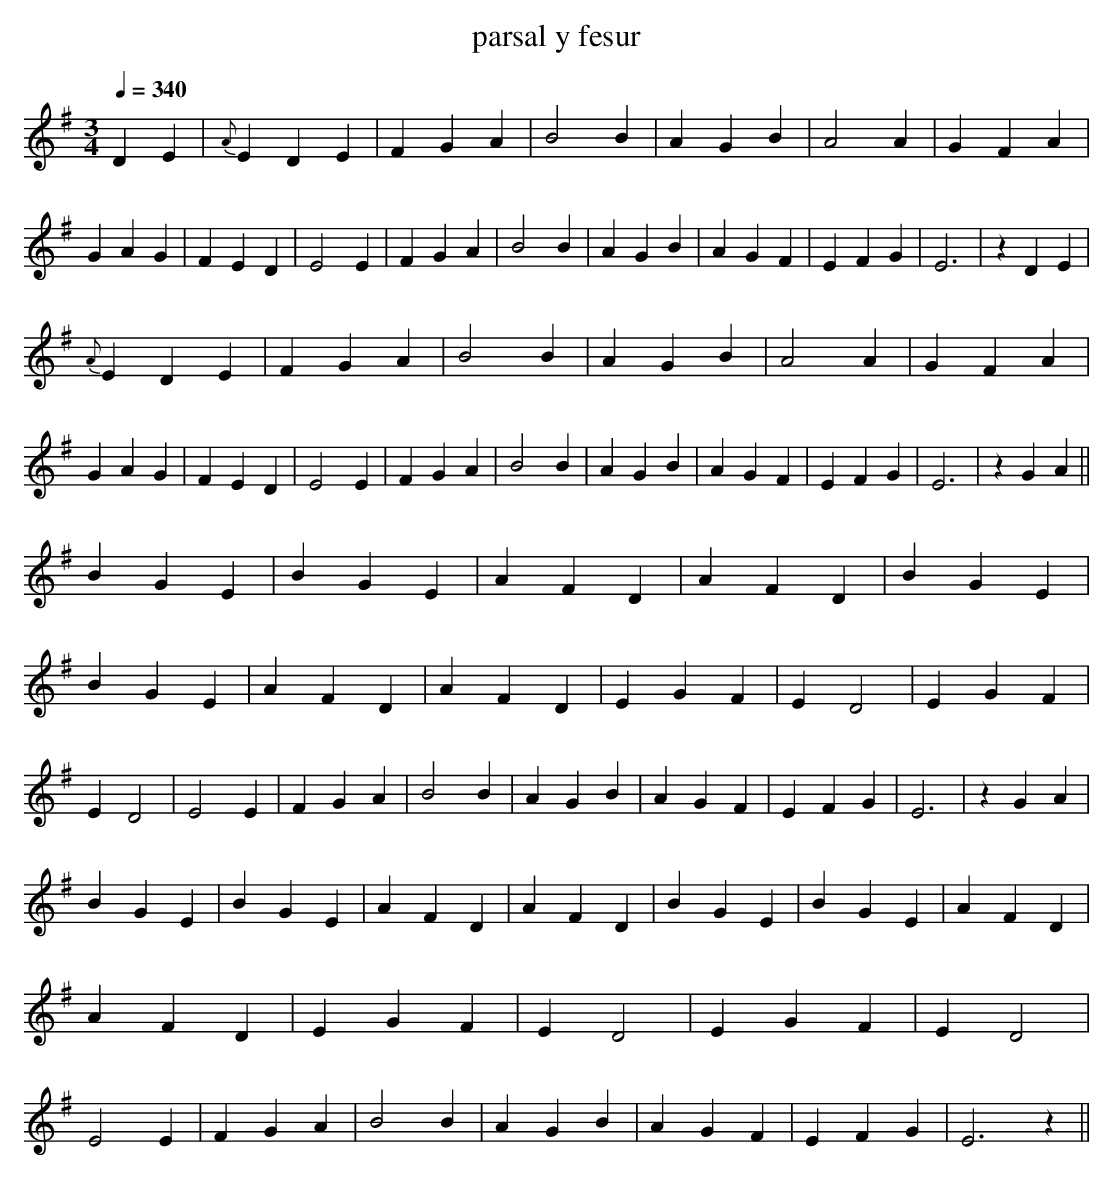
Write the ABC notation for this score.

X:1
T:parsal y fesur
M:3/4
L:1/4
Q:1/4=340
K:Em
DE|{A}EDE|FGA|B2B|AGB|A2A|GFA|GAG|FED|E2E|FGA|B2B|AGB|AGF|EFG|E3|zDE|
{A}EDE|FGA|B2B|AGB|A2A|GFA|GAG|FED|E2E|FGA|B2B|AGB|AGF|EFG|E3|zGA||
BGE|BGE|AFD|AFD|BGE|BGE|AFD|AFD|EGF|ED2|EGF|ED2|E2E|FGA|B2B|AGB|AGF|EFG|E3|zGA|
BGE|BGE|AFD|AFD|BGE|BGE|AFD|AFD|EGF|ED2|EGF|ED2|E2E|FGA|B2B|AGB|AGF|EFG|E3z||
